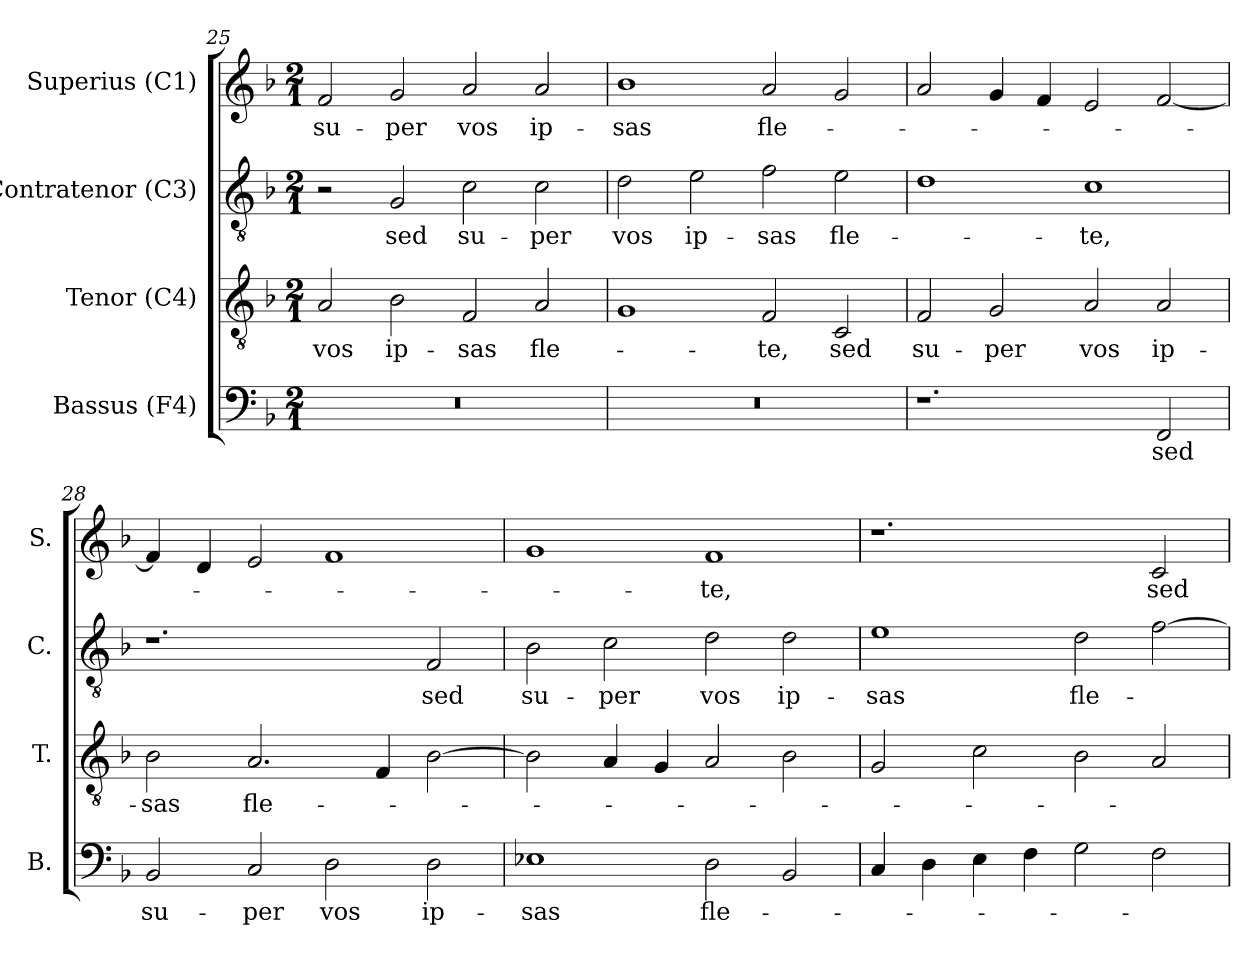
**kern	**text	**kern	**text	**kern	**text	**kern	**text
*part4	*part4	*part3	*part3	*part2	*part2	*part1	*part1
*staff4	*staff4	*staff3	*staff3	*staff2	*staff2	*staff1	*staff1
*I"Bassus (F4)	*	*I"Tenor (C4)	*	*I"Contratenor (C3)	*	*I"Superius (C1)	*
*I'B.	*	*I'T.	*	*I'C.	*	*I'S.	*
!!LO:LB:g=z
*clefF4	*	*clefGv2	*	*clefGv2	*	*clefG2	*
*	*	*ITrd7c12	*	*ITrd7c12	*	*	*
*k[b-]	*	*k[b-]	*	*k[b-]	*	*k[b-]	*
*F:	*	*F:	*	*F:	*	*F:	*
*M2/1	*	*M2/1	*	*M2/1	*	*M2/1	*
=25	=25	=25	=25	=25	=25	=25	=25
!LO:N:vis=1	!	!	!	!	!	!	!
!	!	!	!LO:LY:b:color=#000000	!	!	!	!
!	!	!	!	!	!	!	!LO:LY:b:color=#000000
0r	.	2AAi/	vos	2r	.	2fi/	su-
!	!	!	!LO:LY:b:color=#000000	!	!	!	!
!	!	!	!	!	!LO:LY:b:color=#000000	!	!
!	!	!	!	!	!	!	!LO:LY:b:color=#000000
.	.	2BB-i\	ip-	2GGi/	sed	2gi/	-per
!	!	!	!LO:LY:b:color=#000000	!	!	!	!
!	!	!	!	!	!LO:LY:b:color=#000000	!	!
!	!	!	!	!	!	!	!LO:LY:b:color=#000000
.	.	2FFi/	-sas	2Ci\	su-	2ai/	vos
!	!	!	!LO:LY:b:color=#000000	!	!	!	!
!	!	!	!	!	!LO:LY:b:color=#000000	!	!
!	!	!	!	!	!	!	!LO:LY:b:color=#000000
.	.	2AAi/	fle-	2Ci\	-per	2ai/	ip-
=26	=26	=26	=26	=26	=26	=26	=26
!LO:N:vis=1	!	!	!	!	!	!	!
!	!	!	!	!	!LO:LY:b:color=#000000	!	!
!	!	!	!	!	!	!	!LO:LY:b:color=#000000
0r	.	1GGi	.	2Di\	vos	1b-i	-sas
!	!	!	!	!	!LO:LY:b:color=#000000	!	!
.	.	.	.	2Ei\	ip-	.	.
!	!	!	!LO:LY:b:color=#000000	!	!	!	!
!	!	!	!	!	!LO:LY:b:color=#000000	!	!
!	!	!	!	!	!	!	!LO:LY:b:color=#000000
.	.	2FFi/	-te,	2Fi\	-sas	2ai/	fle-
!	!	!	!LO:LY:b:color=#000000	!	!	!	!
!	!	!	!	!	!LO:LY:b:color=#000000	!	!
.	.	2CCi/	sed	2Ei\	fle-	2gi/	.
=27	=27	=27	=27	=27	=27	=27	=27
!	!	!	!LO:LY:b:color=#000000	!	!	!	!
1.r	.	2FFi/	su-	1Di	.	2ai/	.
!	!	!	!LO:LY:b:color=#000000	!	!	!	!
.	.	2GGi/	-per	.	.	4gi/	.
.	.	.	.	.	.	4fi/	.
!	!	!	!LO:LY:b:color=#000000	!	!	!	!
!	!	!	!	!	!LO:LY:b:color=#000000	!	!
.	.	2AAi/	vos	1Ci	-te,	2ei/	.
!	!LO:LY:b:color=#000000	!	!	!	!	!	!
!	!	!	!LO:LY:b:color=#000000	!	!	!	!
2FFi/	sed	2AAi/	ip-	.	.	[2fi/	.
=28	=28	=28	=28	=28	=28	=28	=28
!	!LO:LY:b:color=#000000	!	!	!	!	!	!
!	!	!	!LO:LY:b:color=#000000	!	!	!	!
2BB-i/	su-	2BB-i\	-sas	1.r	.	4fi/]	.
.	.	.	.	.	.	4di/	.
!	!LO:LY:b:color=#000000	!	!	!	!	!	!
!	!	!	!LO:LY:b:color=#000000	!	!	!	!
2Ci/	-per	2.AAi/	fle-	.	.	2ei/	.
!	!LO:LY:b:color=#000000	!	!	!	!	!	!
2Di\	vos	.	.	.	.	1fi	.
.	.	4FFi/	.	.	.	.	.
!	!LO:LY:b:color=#000000	!	!	!	!	!	!
!	!	!	!	!	!LO:LY:b:color=#000000	!	!
2Di\	ip-	[2BB-i\	.	2FFi/	sed	.	.
=29	=29	=29	=29	=29	=29	=29	=29
!	!LO:LY:b:color=#000000	!	!	!	!	!	!
!	!	!	!	!	!LO:LY:b:color=#000000	!	!
1E-i	-sas	2BB-i\]	.	2BB-i\	su-	1gi	.
!	!	!	!	!	!LO:LY:b:color=#000000	!	!
.	.	4AAi/	.	2Ci\	-per	.	.
.	.	4GGi/	.	.	.	.	.
!	!LO:LY:b:color=#000000	!	!	!	!	!	!
!	!	!	!	!	!LO:LY:b:color=#000000	!	!
!	!	!	!	!	!	!	!LO:LY:b:color=#000000
2Di\	fle-	2AAi/	.	2Di\	vos	1fi	-te,
!	!	!	!	!	!LO:LY:b:color=#000000	!	!
2BB-i/	.	2BB-i\	.	2Di\	ip-	.	.
!!LO:LB:g=z
=30	=30	=30	=30	=30	=30	=30	=30
!	!	!	!	!	!LO:LY:b:color=#000000	!	!
4Ci/	.	2GGi/	.	1Ei	-sas	1.r	.
4Di\	.	.	.	.	.	.	.
4Ei\	.	2Ci\	.	.	.	.	.
4Fi\	.	.	.	.	.	.	.
!	!	!	!	!	!LO:LY:b:color=#000000	!	!
2Gi\	.	2BB-i\	.	2Di\	fle-	.	.
!	!	!	!	!	!	!	!LO:LY:b:color=#000000
2Fi\	.	2AAi/	.	[2Fi\	.	2ci/	sed
=	=	=	=	=	=	=	=
*-	*-	*-	*-	*-	*-	*-	*-
